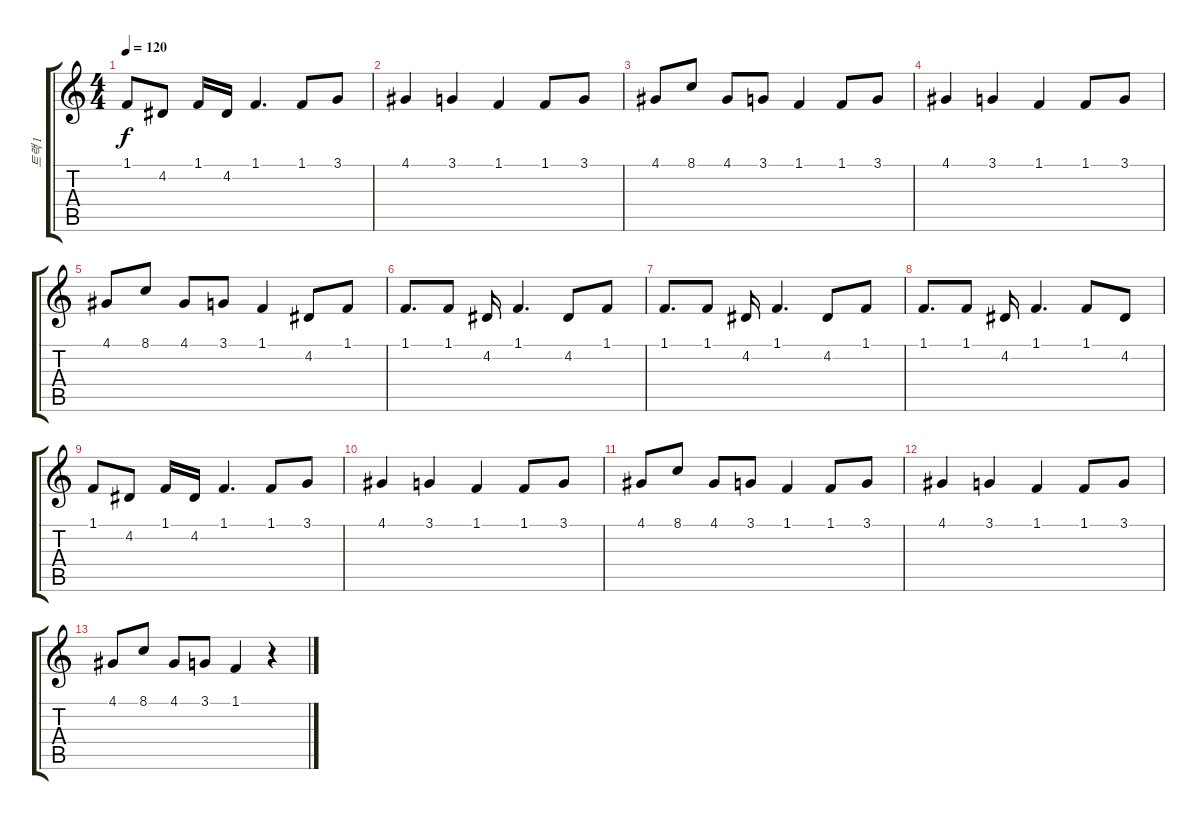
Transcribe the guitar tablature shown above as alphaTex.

\track ("트랙 1" "트랙 1") {instrument lead6voice}
\staff {score tabs}
\tuning (E4 B3 G3 D3 A2 E2) {hide}
\ts (4 4)
\tempo 120
\clef g2
\ks c
1.1.8{dy f} 4.2.8 1.1.16 4.2.16 1.1.4{d} 1.1.8 3.1.8 |
4.1.4 3.1.4 1.1.4 1.1.8 3.1.8 |
4.1.8 8.1.8 4.1.8 3.1.8 1.1.4 1.1.8 3.1.8 |
4.1.4 3.1.4 1.1.4 1.1.8 3.1.8 |
4.1.8 8.1.8 4.1.8 3.1.8 1.1.4 4.2.8 1.1.8 |
1.1.8{d} 1.1.8 4.2.16 1.1.4{d} 4.2.8 1.1.8 |
1.1.8{d} 1.1.8 4.2.16 1.1.4{d} 4.2.8 1.1.8 |
1.1.8{d} 1.1.8 4.2.16 1.1.4{d} 1.1.8 4.2.8 |
1.1.8 4.2.8 1.1.16 4.2.16 1.1.4{d} 1.1.8 3.1.8 |
4.1.4 3.1.4 1.1.4 1.1.8 3.1.8 |
4.1.8 8.1.8 4.1.8 3.1.8 1.1.4 1.1.8 3.1.8 |
4.1.4 3.1.4 1.1.4 1.1.8 3.1.8 |
4.1.8 8.1.8 4.1.8 3.1.8 1.1.4 r.4
